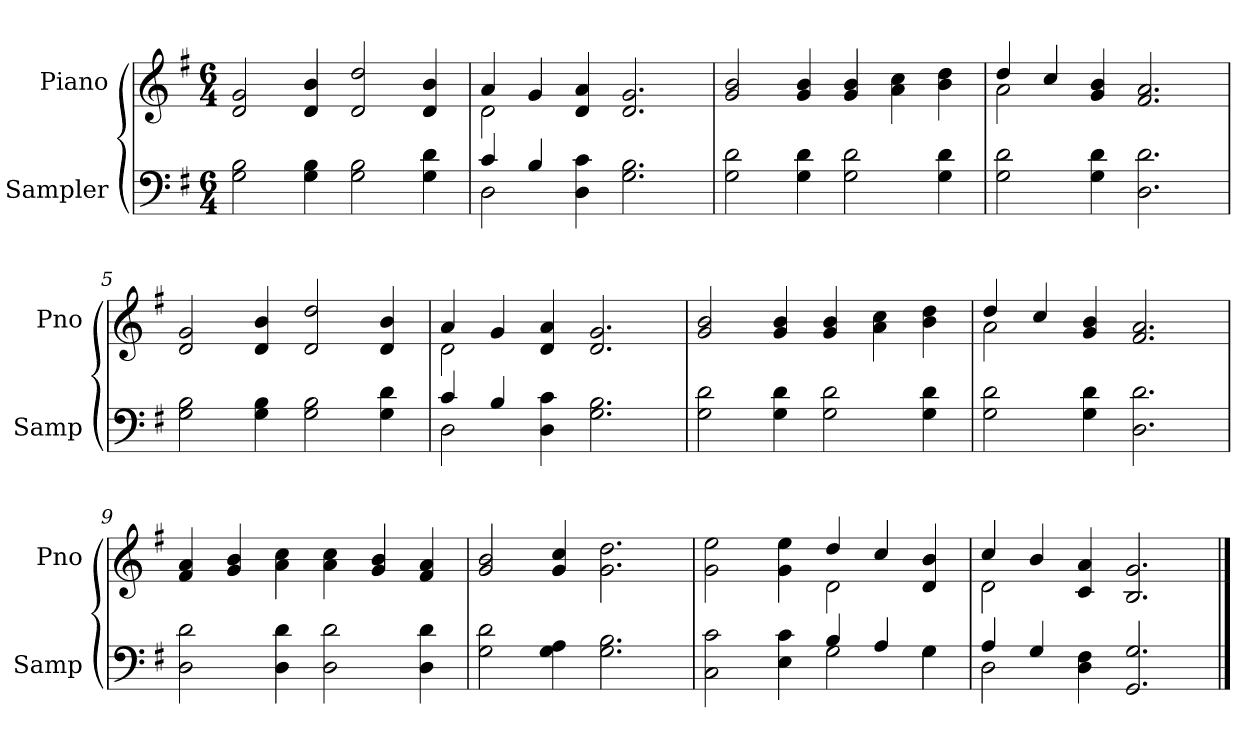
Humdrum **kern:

**kern	**kern
*part2	*part1
*staff2	*staff1
*I"Sampler	*I"Piano
*I'Samp	*I'Pno
*clefF4	*clefG2
*k[f#]	*k[f#]
*G:	*G:
*M6/4	*M6/4
=1	=1
2G 2B	2d 2g
4G 4B	4d 4b
2G 2B	2d 2dd
4G 4d	4d 4b
=2	=2
*^	*^
4c/	2D	4a/	2d
4B/	.	4g/	.
4D 4c	1ryy	4d 4a	1ryy
2.G 2.B	.	2.d 2.g	.
*v	*v	*	*
*	*v	*v
=3	=3
2G 2d	2g 2b
4G 4d	4g 4b
2G 2d	4g 4b
.	4a 4cc
4G 4d	4b 4dd
=4	=4
*	*^
2G 2d	4dd/	2a
.	4cc/	.
4G 4d	4g 4b	1ryy
2.D 2.d	2.f# 2.a	.
*	*v	*v
=5	=5
2G 2B	2d 2g
4G 4B	4d 4b
2G 2B	2d 2dd
4G 4d	4d 4b
=6	=6
*^	*^
4c/	2D	4a/	2d
4B/	.	4g/	.
4D 4c	1ryy	4d 4a	1ryy
2.G 2.B	.	2.d 2.g	.
*v	*v	*	*
*	*v	*v
=7	=7
2G 2d	2g 2b
4G 4d	4g 4b
2G 2d	4g 4b
.	4a 4cc
4G 4d	4b 4dd
=8	=8
*	*^
2G 2d	4dd/	2a
.	4cc/	.
4G 4d	4g 4b	1ryy
2.D 2.d	2.f# 2.a	.
*	*v	*v
=9	=9
2D 2d	4f# 4a
.	4g 4b
4D 4d	4a 4cc
2D 2d	4a 4cc
.	4g 4b
4D 4d	4f# 4a
=10	=10
2G 2d	2g 2b
4G 4A	4g 4cc
2.G 2.B	2.g 2.dd
=11	=11
*^	*^
2C 2c	2.ryy	2g 2ee	2.ryy
4E 4c	.	4g 4ee	.
4B/	2G	4dd/	2d
4A/	.	4cc/	.
4G\	4G	4d 4b	4ryy
=12	=12	=12	=12
4A/	2D	4cc/	2d
4G/	.	4b/	.
4D 4F#	1ryy	4c 4a	1ryy
2.GG 2.G	.	2.B 2.g	.
*v	*v	*	*
*	*v	*v
==	==
*-	*-
